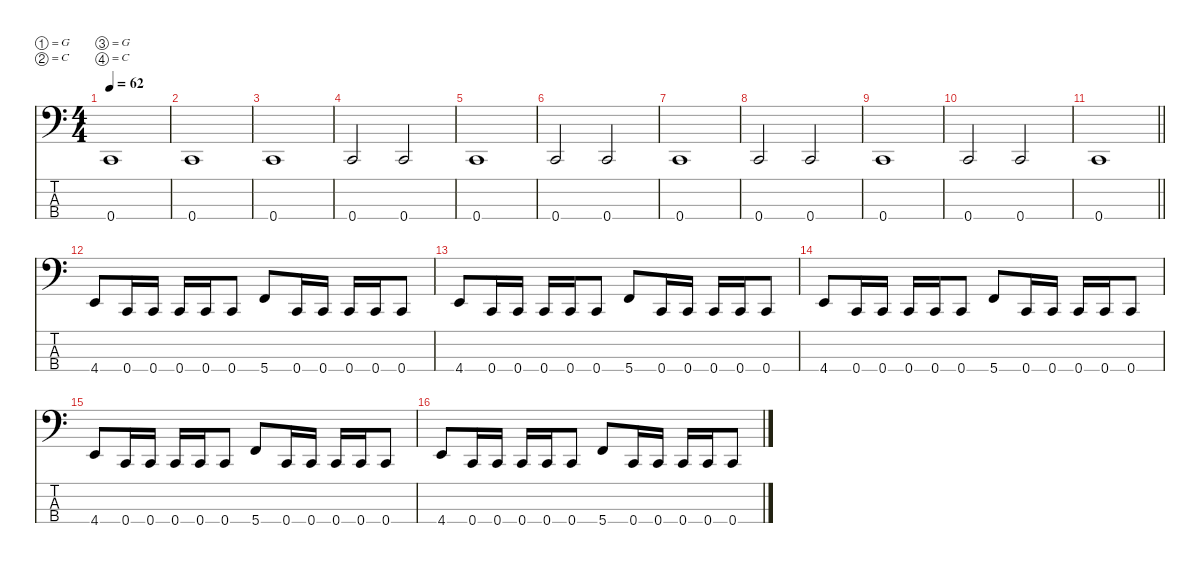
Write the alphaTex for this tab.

\defaultSystemsLayout 4
\hideDynamics
\bracketExtendMode nobrackets
\singleTrackTrackNamePolicy hidden
\multiTrackTrackNamePolicy hidden
\firstSystemTrackNameMode fullname
\otherSystemsTrackNameOrientation horizontal
\track ("Bass" "el.bs.") {instrument electricbassfinger}
\staff {score tabs}
\tuning (G2 C2 G1 C1)
\ts (4 4)
\tempo 62
\clef f4
\ks c
0.4.1{dy f beam Up} |
0.4.1{beam Up} |
0.4.1{beam Up} |
0.4.2{beam Up} 0.4.2{beam Up} |
0.4.1{beam Up} |
0.4.2{beam Up} 0.4.2{beam Up} |
0.4.1{beam Up} |
0.4.2{beam Up} 0.4.2{beam Up} |
0.4.1{beam Up} |
0.4.2{beam Up} 0.4.2{beam Up} |
\barLineRight lightlight
0.4.1{beam Up} |
4.4.8{beam Up} 0.4.16{beam Up} 0.4.16{beam Up} 0.4.16{beam Up} 0.4.16{beam Up} 0.4.8{beam Up} 5.4.8{beam Up} 0.4.16{beam Up} 0.4.16{beam Up} 0.4.16{beam Up} 0.4.16{beam Up} 0.4.8{beam Up} |
4.4.8{beam Up} 0.4.16{beam Up} 0.4.16{beam Up} 0.4.16{beam Up} 0.4.16{beam Up} 0.4.8{beam Up} 5.4.8{beam Up} 0.4.16{beam Up} 0.4.16{beam Up} 0.4.16{beam Up} 0.4.16{beam Up} 0.4.8{beam Up} |
4.4.8{beam Up} 0.4.16{beam Up} 0.4.16{beam Up} 0.4.16{beam Up} 0.4.16{beam Up} 0.4.8{beam Up} 5.4.8{beam Up} 0.4.16{beam Up} 0.4.16{beam Up} 0.4.16{beam Up} 0.4.16{beam Up} 0.4.8{beam Up} |
4.4.8{beam Up} 0.4.16{beam Up} 0.4.16{beam Up} 0.4.16{beam Up} 0.4.16{beam Up} 0.4.8{beam Up} 5.4.8{beam Up} 0.4.16{beam Up} 0.4.16{beam Up} 0.4.16{beam Up} 0.4.16{beam Up} 0.4.8{beam Up} |
4.4.8{beam Up} 0.4.16{beam Up} 0.4.16{beam Up} 0.4.16{beam Up} 0.4.16{beam Up} 0.4.8{beam Up} 5.4.8{beam Up} 0.4.16{beam Up} 0.4.16{beam Up} 0.4.16{beam Up} 0.4.16{beam Up} 0.4.8{beam Up}
